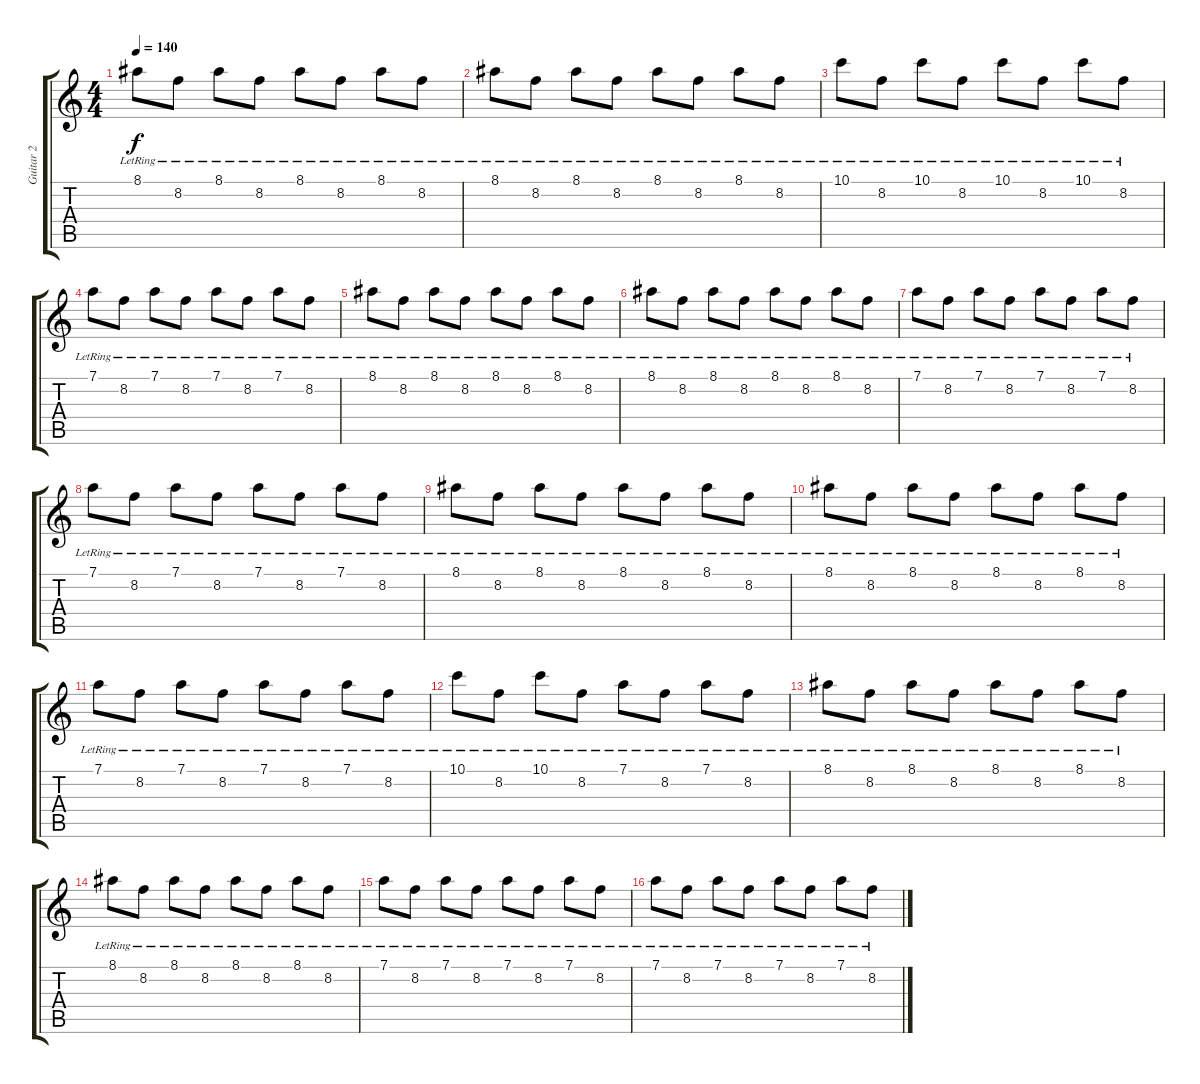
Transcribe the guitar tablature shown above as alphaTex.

\track ("Guitar 2" "Guitar 2") {instrument acousticguitarnylon}
\staff {score tabs}
\tuning (D4 A3 F3 C3 G2 C2) {hide}
\ts (4 4)
\tempo 140
\clef g2
\ks c
8.1{lr}.8{dy f} 8.2{lr}.8 8.1{lr}.8 8.2{lr}.8 8.1{lr}.8 8.2{lr}.8 8.1{lr}.8 8.2{lr}.8 |
8.1{lr}.8 8.2{lr}.8 8.1{lr}.8 8.2{lr}.8 8.1{lr}.8 8.2{lr}.8 8.1{lr}.8 8.2{lr}.8 |
10.1{lr}.8 8.2{lr}.8 10.1{lr}.8 8.2{lr}.8 10.1{lr}.8 8.2{lr}.8 10.1{lr}.8 8.2{lr}.8 |
7.1{lr}.8 8.2{lr}.8 7.1{lr}.8 8.2{lr}.8 7.1{lr}.8 8.2{lr}.8 7.1{lr}.8 8.2{lr}.8 |
8.1{lr}.8 8.2{lr}.8 8.1{lr}.8 8.2{lr}.8 8.1{lr}.8 8.2{lr}.8 8.1{lr}.8 8.2{lr}.8 |
8.1{lr}.8 8.2{lr}.8 8.1{lr}.8 8.2{lr}.8 8.1{lr}.8 8.2{lr}.8 8.1{lr}.8 8.2{lr}.8 |
7.1{lr}.8 8.2{lr}.8 7.1{lr}.8 8.2{lr}.8 7.1{lr}.8 8.2{lr}.8 7.1{lr}.8 8.2{lr}.8 |
7.1{lr}.8 8.2{lr}.8 7.1{lr}.8 8.2{lr}.8 7.1{lr}.8 8.2{lr}.8 7.1{lr}.8 8.2{lr}.8 |
8.1{lr}.8 8.2{lr}.8 8.1{lr}.8 8.2{lr}.8 8.1{lr}.8 8.2{lr}.8 8.1{lr}.8 8.2{lr}.8 |
8.1{lr}.8 8.2{lr}.8 8.1{lr}.8 8.2{lr}.8 8.1{lr}.8 8.2{lr}.8 8.1{lr}.8 8.2{lr}.8 |
7.1{lr}.8 8.2{lr}.8 7.1{lr}.8 8.2{lr}.8 7.1{lr}.8 8.2{lr}.8 7.1{lr}.8 8.2{lr}.8 |
10.1{lr}.8 8.2{lr}.8 10.1{lr}.8 8.2{lr}.8 7.1{lr}.8 8.2{lr}.8 7.1{lr}.8 8.2{lr}.8 |
8.1{lr}.8 8.2{lr}.8 8.1{lr}.8 8.2{lr}.8 8.1{lr}.8 8.2{lr}.8 8.1{lr}.8 8.2{lr}.8 |
8.1{lr}.8 8.2{lr}.8 8.1{lr}.8 8.2{lr}.8 8.1{lr}.8 8.2{lr}.8 8.1{lr}.8 8.2{lr}.8 |
7.1{lr}.8 8.2{lr}.8 7.1{lr}.8 8.2{lr}.8 7.1{lr}.8 8.2{lr}.8 7.1{lr}.8 8.2{lr}.8 |
7.1{lr}.8 8.2{lr}.8 7.1{lr}.8 8.2{lr}.8 7.1{lr}.8 8.2{lr}.8 7.1{lr}.8 8.2{lr}.8
